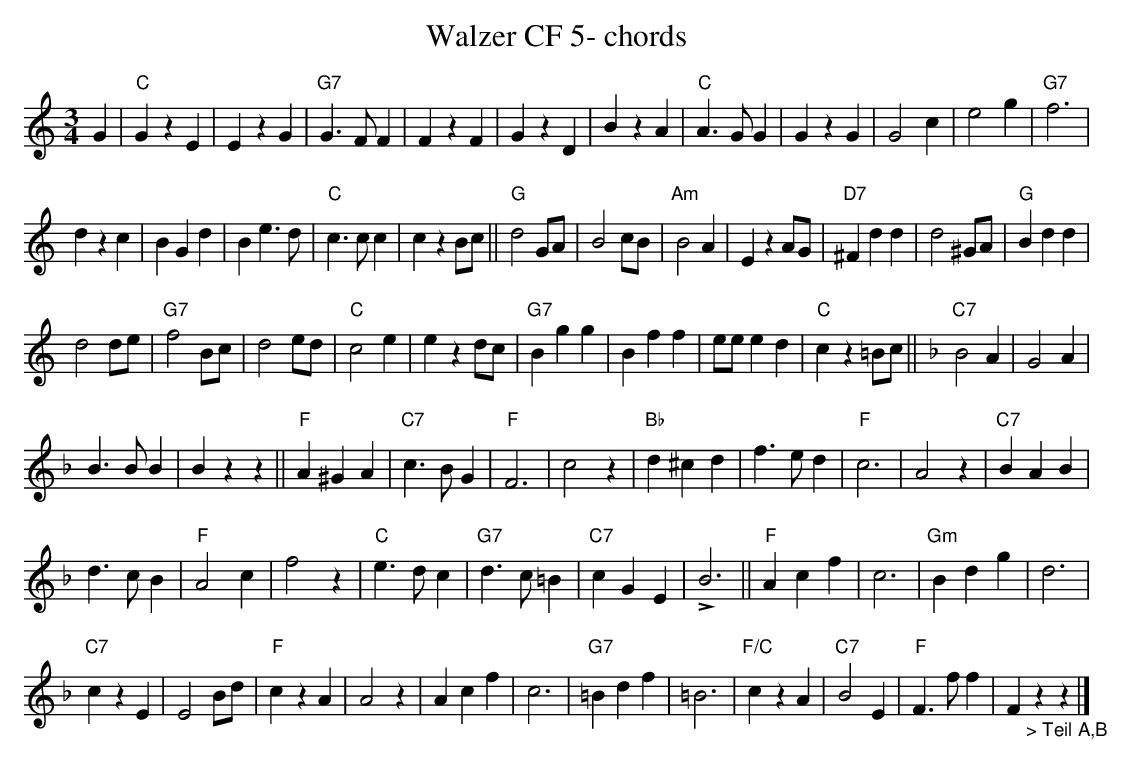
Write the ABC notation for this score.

X:1
T:Walzer CF 5- chords
M:3/4
L:1/4
K:Cmaj%%MIDI gchordon
G| "C"GzE | EzG | "G7"G>FF | FzF | GzD | BzA | "C"A>GG | GzG | G2c | e2g | "G7"f3 |
dzc | BGd | Be>d | "C"c>cc | czB/2c/2 || "G"d2 G/2A/2 | B2 c/2B/2 | "Am"B2A | EzA/2G/2 | "D7"^Fdd | d2 ^G/2A/2 | "G"Bdd |
d2d/2e/2 | "G7"f2B/2c/2 | d2e/2d/2 | "C"c2e | ezd/2c/2 | "G7"Bgg | Bff | e/2e/2ed | "C"cz=B/2c/2 || [K:Fmaj] "C7"B2A | G2A |
B>BB | Bzz || "F"A^GA | "C7"c>BG | "F"F3 | c2z | "Bb"d^cd | f>ed | "F"c3 | A2z | "C7"BAB |
d>cB | "F"A2c | f2z | "C"e>dc | "G7"d>c=B | "C7"cGE | !>!B3 || "F"Acf | c3 | "Gm"Bdg | d3 |
"C7"czE | E2B/2d/2 | "F"czA | A2z | Acf | c3 | "G7"=Bdf | =B3 | "F/C"czA | "C7"B2E | "F"F>ff | F"_> Teil A,B"zz |]
